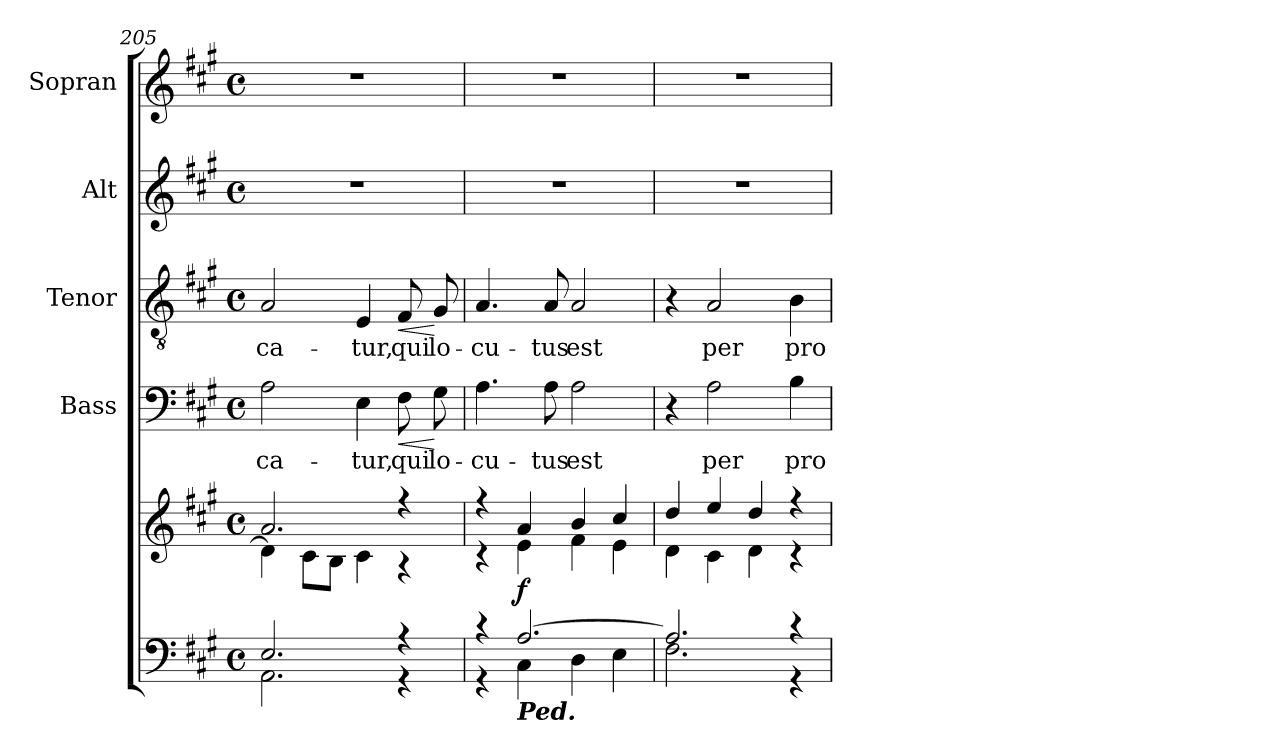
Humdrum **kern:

**kern	**kern	**dynam	**kern	**text	**dynam	**kern	**text	**dynam	**kern	**kern
*part5	*part5	*part5	*part4	*part4	*part4	*part3	*part3	*part3	*part2	*part1
*staff6	*staff5	*staff5/6	*staff4	*staff4	*staff4	*staff3	*staff3	*staff3	*staff2	*staff1
*	*	*	*I"Bass	*	*	*I"Tenor	*	*	*I"Alt	*I"Sopran
*	*	*	*I'B.	*	*	*I'T.	*	*	*I'A.	*I'S.
!!LO:LB:g=z
*clefF4	*clefG2	*	*clefF4	*	*	*clefGv2	*	*	*clefG2	*clefG2
*k[f#c#g#]	*k[f#c#g#]	*	*k[f#c#g#]	*	*	*k[f#c#g#]	*	*	*k[f#c#g#]	*k[f#c#g#]
*A:	*A:	*	*A:	*	*	*A:	*	*	*A:	*A:
*M4/4	*M4/4	*	*M4/4	*	*	*M4/4	*	*	*M4/4	*M4/4
*met(c)	*met(c)	*	*met(c)	*	*	*met(c)	*	*	*met(c)	*met(c)
=205	=205	=205	=205	=205	=205	=205	=205	=205	=205	=205
*^	*^	*	*	*	*	*	*	*	*	*
!	!	!	!	!	!	!LO:LY:b	!	!	!LO:LY:b	!	!	!
2.E/	2.AA\	2.a/	4d\]	.	2A\	-ca-	.	2A/	-ca-	.	1r	1r
.	.	.	8c#\L	.	.	.	.	.	.	.	.	.
.	.	.	8B\J	.	.	.	.	.	.	.	.	.
!	!	!	!	!	!	!LO:LY:b	!	!	!LO:LY:b	!	!	!
.	.	.	4c#\	.	4E\	-tur,	.	4E/	-tur,	.	.	.
!	!	!	!	!	!	!LO:LY:b	!LO:HP:b	!	!LO:LY:b	!LO:HP:b	!	!
4r	4r	4r	4r	.	8F#\	qui	<	8F#/	qui	<	.	.
!	!	!	!	!	!	!LO:LY:b	!	!	!LO:LY:b	!	!	!
.	.	.	.	.	8G#\	lo-	[	8G#/	lo-	[	.	.
=206	=206	=206	=206	=206	=206	=206	=206	=206	=206	=206	=206	=206
!	!	!	!	!	!	!LO:LY:b	!	!	!LO:LY:b	!	!	!
4r	4r	4r	4r	.	4.A\	-cu-	.	4.A/	-cu-	.	1r	1r
!LO:TX:b:Bi:t=Ped.	!	!	!	!	!	!	!	!	!	!	!	!
!	!	!	!	!LO:DY:b	!	!	!	!	!	!	!	!
[>2.A/	4C#\	4a/	4e\	f	.	.	.	.	.	.	.	.
!	!	!	!	!	!	!LO:LY:b	!	!	!LO:LY:b	!	!	!
.	.	.	.	.	8A\	-tus	.	8A/	-tus	.	.	.
!	!	!	!	!	!	!LO:LY:b	!	!	!LO:LY:b	!	!	!
.	4D\	4b/	4f#\	.	2A\	est	.	2A/	est	.	.	.
.	4E\	4cc#/	4e\	.	.	.	.	.	.	.	.	.
=207	=207	=207	=207	=207	=207	=207	=207	=207	=207	=207	=207	=207
2.A/]	2.F#\	4dd/	4d\	.	4r	.	.	4r	.	.	1r	1r
!	!	!	!	!	!	!LO:LY:b	!	!	!LO:LY:b	!	!	!
.	.	4ee/	4c#\	.	2A\	per	.	2A/	per	.	.	.
.	.	4dd/	4d\	.	.	.	.	.	.	.	.	.
!	!	!	!	!	!	!LO:LY:b	!	!	!LO:LY:b	!	!	!
4r	4r	4r	4r	.	4B\	pro-	.	4B\	pro-	.	.	.
*v	*v	*	*	*	*	*	*	*	*	*	*	*
*	*v	*v	*	*	*	*	*	*	*	*	*
=	=	=	=	=	=	=	=	=	=	=
*-	*-	*-	*-	*-	*-	*-	*-	*-	*-	*-
